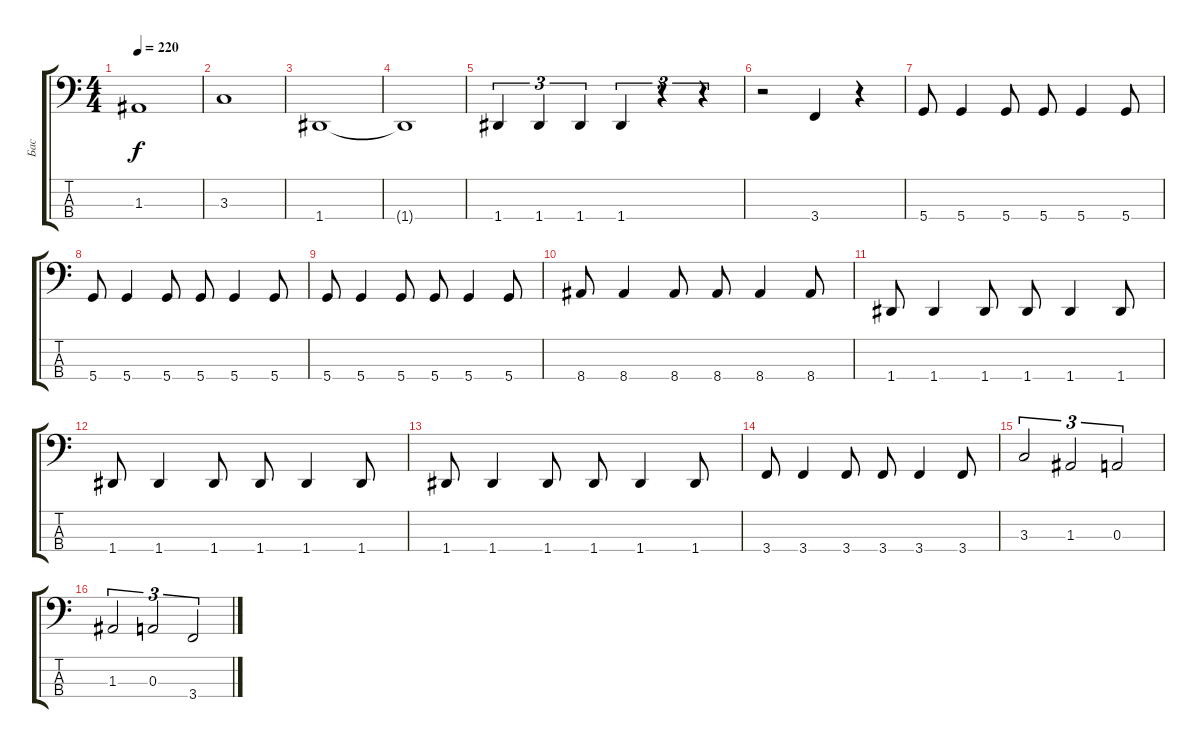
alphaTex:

\track ("Бас" "Бас") {instrument electricbasspick}
\staff {score tabs}
\tuning (G2 D2 A1 D1) {hide}
\ts (4 4)
\tempo 220
\clef f4
\ks c
1.3.1{dy f} |
3.3.1 |
1.4.1 |
1.4{t}.1 |
1.4.4{tu (3 2)} 1.4.4{tu (3 2)} 1.4.4{tu (3 2)} 1.4.4{tu (3 2)} r.4{tu (3 2)} r.4{tu (3 2)} |
r.2 3.4.4 r.4 |
5.4.8 5.4.4 5.4.8 5.4.8 5.4.4 5.4.8 |
5.4.8 5.4.4 5.4.8 5.4.8 5.4.4 5.4.8 |
5.4.8 5.4.4 5.4.8 5.4.8 5.4.4 5.4.8 |
8.4.8 8.4.4 8.4.8 8.4.8 8.4.4 8.4.8 |
1.4.8 1.4.4 1.4.8 1.4.8 1.4.4 1.4.8 |
1.4.8 1.4.4 1.4.8 1.4.8 1.4.4 1.4.8 |
1.4.8 1.4.4 1.4.8 1.4.8 1.4.4 1.4.8 |
3.4.8 3.4.4 3.4.8 3.4.8 3.4.4 3.4.8 |
3.3.2{tu (3 2)} 1.3.2{tu (3 2)} 0.3.2{tu (3 2)} |
1.3.2{tu (3 2)} 0.3.2{tu (3 2)} 3.4.2{tu (3 2)}
